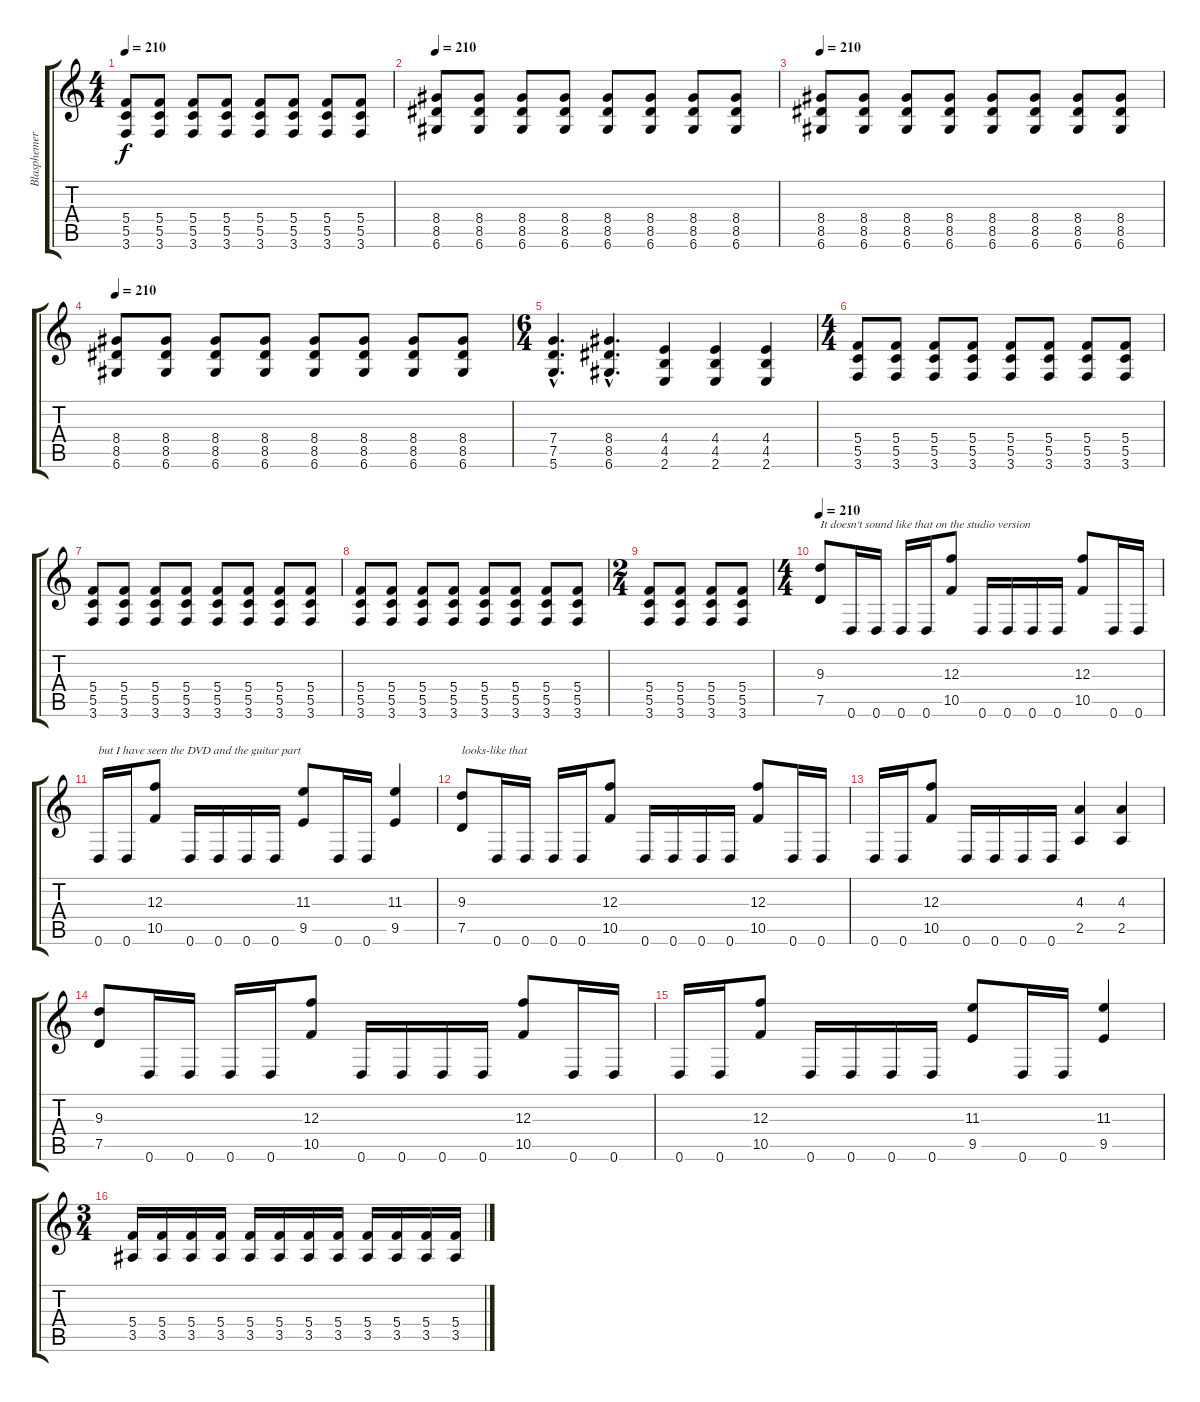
\track ("Blasphemer" "Blasphemer") {instrument overdrivenguitar}
\staff {score tabs}
\tuning (D4 A3 F3 C3 G2 D2) {hide}
\ts (4 4)
\tempo 210
\clef g2
\ks c
(5.4 5.5 3.6).8{dy f} (5.4 5.5 3.6).8 (5.4 5.5 3.6).8 (5.4 5.5 3.6).8 (5.4 5.5 3.6).8 (5.4 5.5 3.6).8 (5.4 5.5 3.6).8 (5.4 5.5 3.6).8 |
\tempo 210
(8.4 8.5 6.6).8 (8.4 8.5 6.6).8 (8.4 8.5 6.6).8 (8.4 8.5 6.6).8 (8.4 8.5 6.6).8 (8.4 8.5 6.6).8 (8.4 8.5 6.6).8 (8.4 8.5 6.6).8 |
\tempo 210
(8.4 8.5 6.6).8 (8.4 8.5 6.6).8 (8.4 8.5 6.6).8 (8.4 8.5 6.6).8 (8.4 8.5 6.6).8 (8.4 8.5 6.6).8 (8.4 8.5 6.6).8 (8.4 8.5 6.6).8 |
\tempo 210
(8.4 8.5 6.6).8 (8.4 8.5 6.6).8 (8.4 8.5 6.6).8 (8.4 8.5 6.6).8 (8.4 8.5 6.6).8 (8.4 8.5 6.6).8 (8.4 8.5 6.6).8 (8.4 8.5 6.6).8 |
\ts (6 4)
(7.4{hac} 7.5{hac} 5.6{hac}).4{d} (8.4{hac} 8.5{hac} 6.6{hac}).4{d} (4.4 4.5 2.6).4 (4.4 4.5 2.6).4 (4.4 4.5 2.6).4 |
\ts (4 4)
(5.4 5.5 3.6).8 (5.4 5.5 3.6).8 (5.4 5.5 3.6).8 (5.4 5.5 3.6).8 (5.4 5.5 3.6).8 (5.4 5.5 3.6).8 (5.4 5.5 3.6).8 (5.4 5.5 3.6).8 |
(5.4 5.5 3.6).8 (5.4 5.5 3.6).8 (5.4 5.5 3.6).8 (5.4 5.5 3.6).8 (5.4 5.5 3.6).8 (5.4 5.5 3.6).8 (5.4 5.5 3.6).8 (5.4 5.5 3.6).8 |
(5.4 5.5 3.6).8 (5.4 5.5 3.6).8 (5.4 5.5 3.6).8 (5.4 5.5 3.6).8 (5.4 5.5 3.6).8 (5.4 5.5 3.6).8 (5.4 5.5 3.6).8 (5.4 5.5 3.6).8 |
\ts (2 4)
(5.4 5.5 3.6).8 (5.4 5.5 3.6).8 (5.4 5.5 3.6).8 (5.4 5.5 3.6).8 |
\ts (4 4)
\tempo 210
(9.3 7.5).8{txt "It doesn't sound like that on the studio version "} 0.6.16 0.6.16 0.6.16 0.6.16 (12.3 10.5).8 0.6.16 0.6.16 0.6.16 0.6.16 (12.3 10.5).8 0.6.16 0.6.16 |
0.6.16{txt "but I have seen the DVD and the guitar part "} 0.6.16 (12.3 10.5).8 0.6.16 0.6.16 0.6.16 0.6.16 (11.3 9.5).8 0.6.16 0.6.16 (11.3 9.5).4 |
(9.3 7.5).8{txt "looks-like that"} 0.6.16 0.6.16 0.6.16 0.6.16 (12.3 10.5).8 0.6.16 0.6.16 0.6.16 0.6.16 (12.3 10.5).8 0.6.16 0.6.16 |
0.6.16 0.6.16 (12.3 10.5).8 0.6.16 0.6.16 0.6.16 0.6.16 (4.3 2.5).4 (4.3 2.5).4 |
(9.3 7.5).8 0.6.16 0.6.16 0.6.16 0.6.16 (12.3 10.5).8 0.6.16 0.6.16 0.6.16 0.6.16 (12.3 10.5).8 0.6.16 0.6.16 |
0.6.16 0.6.16 (12.3 10.5).8 0.6.16 0.6.16 0.6.16 0.6.16 (11.3 9.5).8 0.6.16 0.6.16 (11.3 9.5).4 |
\ts (3 4)
(5.4 3.5).16 (5.4 3.5).16 (5.4 3.5).16 (5.4 3.5).16 (5.4 3.5).16 (5.4 3.5).16 (5.4 3.5).16 (5.4 3.5).16 (5.4 3.5).16 (5.4 3.5).16 (5.4 3.5).16 (5.4 3.5).16
